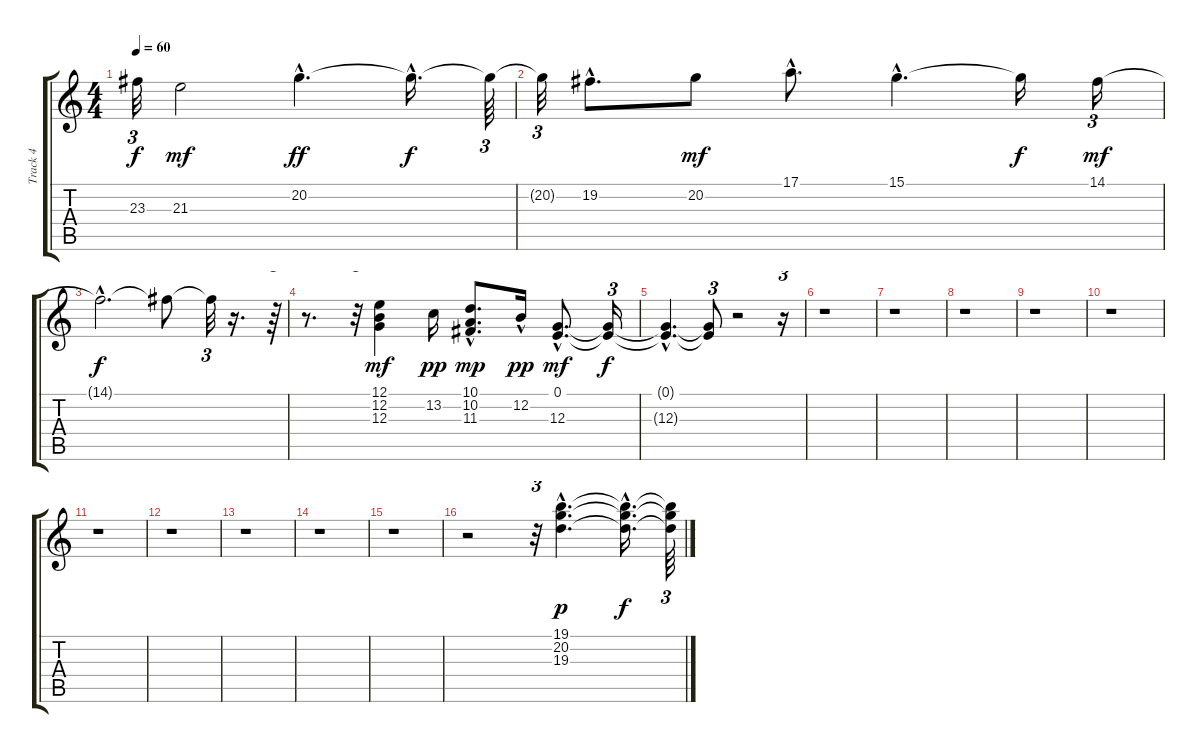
\track ("Track 4" "Track 4") {instrument stringensemble2}
\staff {score tabs}
\tuning (E4 B3 G3 D3 A2 E2) {hide}
\ts (4 4)
\tempo 60
\clef g2
\ks c
23.3{t}.32{tu (3 2) dy f} 21.3.2{dy mf} 20.2{hac}.4{d dy ff} 20.2{hac t}.16{d dy f} 20.2{t}.64{tu (3 2)} |
20.2{t}.32{tu (3 2)} 19.2{hac}.8{d} 20.2.8{dy mf} 17.1{hac}.8{d} 15.1{hac}.4{d} 15.1{t}.16{dy f} 14.1.16{tu (3 2) dy mf} |
14.1{hac t}.2{d dy f} 14.1{t}.8 14.1{t}.32{tu (3 2)} r.16{d} r.64{tu (3 2)} |
r.8{d} r.32{tu (3 2)} (12.1 12.2 12.3).4{dy mf} 13.2.16{dy pp} (10.1 10.2{hac} 11.3{hac}).8{d dy mp} 12.2{hac}.16{dy pp} (0.1{hac} 12.3{hac}).8{d dy mf} (0.1{t} 12.3{t}).16{tu (3 2) dy f} |
(0.1{hac t} 12.3{hac t}).4{d} (0.1{t} 12.3{t}).8{tu (3 2)} r.2 r.16{tu (3 2)} |
r.1 |
r.1 |
r.1 |
r.1 |
r.1 |
r.1 |
r.1 |
r.1 |
r.1 |
r.1 |
r.2 r.32{tu (3 2)} (19.1{hac} 20.2{hac} 19.3{hac}).4{d dy p} (19.1{hac t} 20.2{hac t} 19.3{hac t}).16{d dy f} (19.1{t} 20.2{t} 19.3{t}).64{tu (3 2)}
